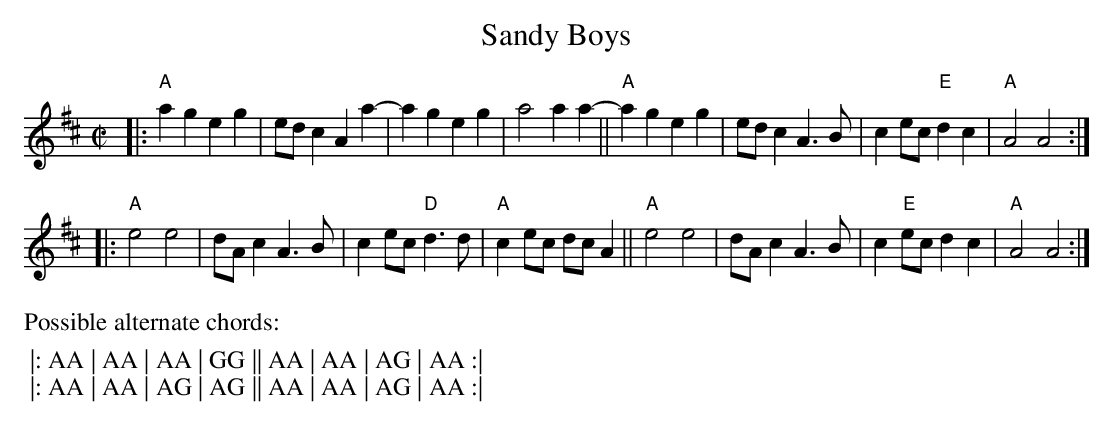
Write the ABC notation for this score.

X:1
T: Sandy Boys
M: C|
L: 1/8
K: Amix
|:\
"A"a2g2 e2g2 | edc2 A2a2- | a2g2 e2g2 | a4 a2a2- ||\
"A"a2g2 e2g2 | edc2 A3B | c2ec "E"d2c2 | "A"A4 A4 :|
|:\
"A"e4 e4 | dAc2 A3B | c2ec "D"d3d | "A"c2ec dcA2 ||\
"A"e4 e4 | dAc2 A3B | c2"E"ec d2c2 | "A"A4 A4 :|
